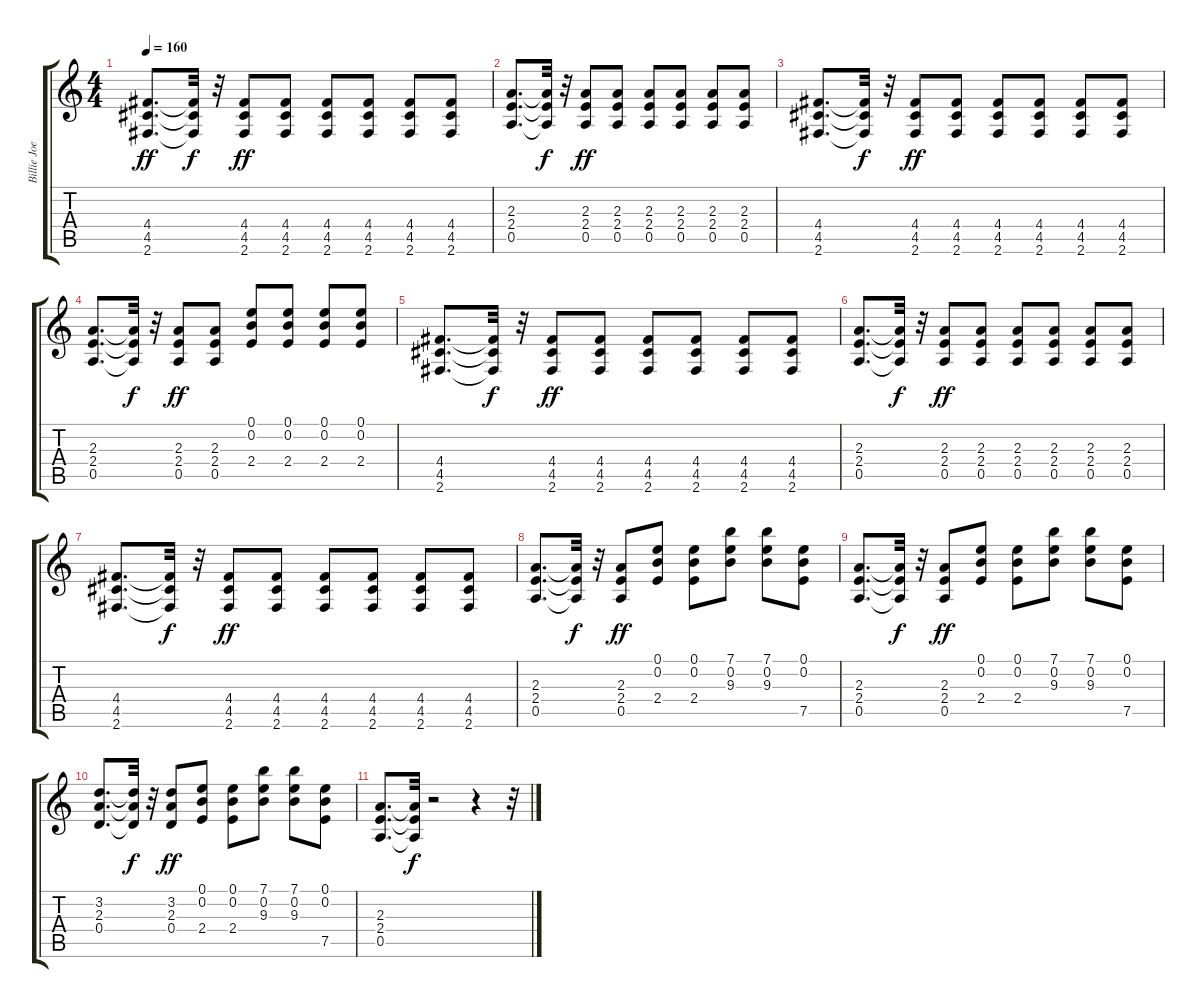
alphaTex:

\track ("Billie Joe - Elec. Guita" "Billie Joe") {instrument overdrivenguitar}
\staff {score tabs}
\tuning (E4 B3 G3 D3 A2 E2) {hide}
\ts (4 4)
\tempo 160
\clef g2
\ks c
(4.4 4.5 2.6).8{d dy ff} (4.4{t} 4.5{t} 2.6{t}).32{dy f} r.32 (4.4 4.5 2.6).8{dy ff} (4.4 4.5 2.6).8 (4.4 4.5 2.6).8 (4.4 4.5 2.6).8 (4.4 4.5 2.6).8 (4.4 4.5 2.6).8 |
(2.3 2.4 0.5).8{d} (2.3{t} 2.4{t} 0.5{t}).32{dy f} r.32 (2.3 2.4 0.5).8{dy ff} (2.3 2.4 0.5).8 (2.3 2.4 0.5).8 (2.3 2.4 0.5).8 (2.3 2.4 0.5).8 (2.3 2.4 0.5).8 |
(4.4 4.5 2.6).8{d} (4.4{t} 4.5{t} 2.6{t}).32{dy f} r.32 (4.4 4.5 2.6).8{dy ff} (4.4 4.5 2.6).8 (4.4 4.5 2.6).8 (4.4 4.5 2.6).8 (4.4 4.5 2.6).8 (4.4 4.5 2.6).8 |
(2.3 2.4 0.5).8{d} (2.3{t} 2.4{t} 0.5{t}).32{dy f} r.32 (2.3 2.4 0.5).8{dy ff} (2.3 2.4 0.5).8 (0.1 0.2 2.4).8 (0.1 0.2 2.4).8 (0.1 0.2 2.4).8 (0.1 0.2 2.4).8 |
(4.4 4.5 2.6).8{d} (4.4{t} 4.5{t} 2.6{t}).32{dy f} r.32 (4.4 4.5 2.6).8{dy ff} (4.4 4.5 2.6).8 (4.4 4.5 2.6).8 (4.4 4.5 2.6).8 (4.4 4.5 2.6).8 (4.4 4.5 2.6).8 |
(2.3 2.4 0.5).8{d} (2.3{t} 2.4{t} 0.5{t}).32{dy f} r.32 (2.3 2.4 0.5).8{dy ff} (2.3 2.4 0.5).8 (2.3 2.4 0.5).8 (2.3 2.4 0.5).8 (2.3 2.4 0.5).8 (2.3 2.4 0.5).8 |
(4.4 4.5 2.6).8{d} (4.4{t} 4.5{t} 2.6{t}).32{dy f} r.32 (4.4 4.5 2.6).8{dy ff} (4.4 4.5 2.6).8 (4.4 4.5 2.6).8 (4.4 4.5 2.6).8 (4.4 4.5 2.6).8 (4.4 4.5 2.6).8 |
(2.3 2.4 0.5).8{d} (2.3{t} 2.4{t} 0.5{t}).32{dy f} r.32 (2.3 2.4 0.5).8{dy ff} (0.1 0.2 2.4).8 (0.1 0.2 2.4).8 (7.1 0.2 9.3).8 (7.1 0.2 9.3).8 (0.1 0.2 7.5).8 |
(2.3 2.4 0.5).8{d} (2.3{t} 2.4{t} 0.5{t}).32{dy f} r.32 (2.3 2.4 0.5).8{dy ff} (0.1 0.2 2.4).8 (0.1 0.2 2.4).8 (7.1 0.2 9.3).8 (7.1 0.2 9.3).8 (0.1 0.2 7.5).8 |
(3.2 2.3 0.4).8{d} (3.2{t} 2.3{t} 0.4{t}).32{dy f} r.32 (3.2 2.3 0.4).8{dy ff} (0.1 0.2 2.4).8 (0.1 0.2 2.4).8 (7.1 0.2 9.3).8 (7.1 0.2 9.3).8 (0.1 0.2 7.5).8 |
(2.3 2.4 0.5).8{d} (2.3{t} 2.4{t} 0.5{t}).32{dy f} r.2 r.4 r.32
